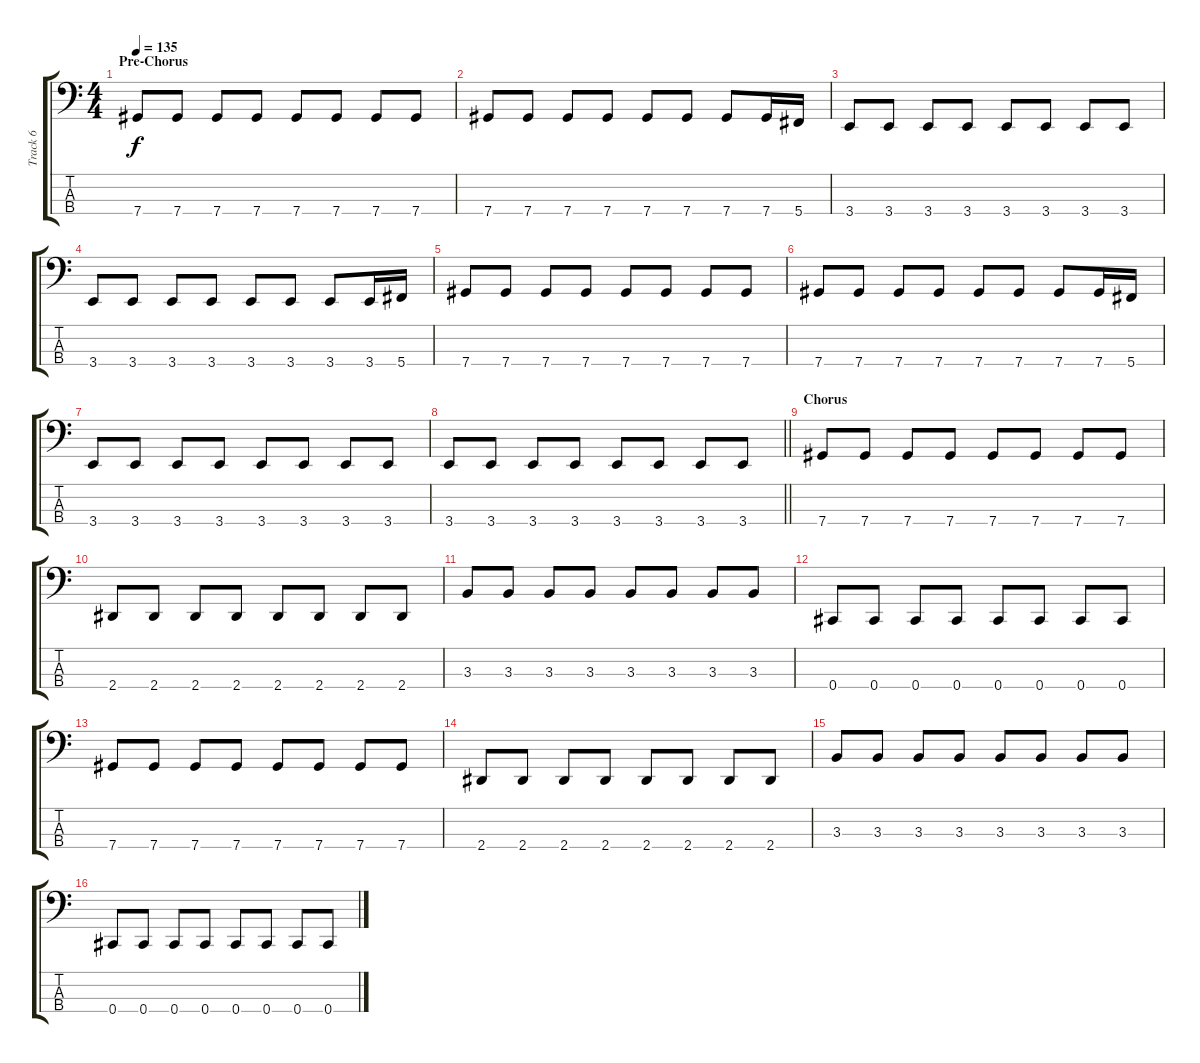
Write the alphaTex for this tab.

\track ("Track 6" "Track 6") {instrument electricbassfinger}
\staff {score tabs}
\tuning (Gb2 Db2 Ab1 Db1) {hide}
\ts (4 4)
\section ("" "Pre-Chorus")
\tempo 135
\clef f4
\ks c
7.4.8{dy f} 7.4.8 7.4.8 7.4.8 7.4.8 7.4.8 7.4.8 7.4.8 |
7.4.8 7.4.8 7.4.8 7.4.8 7.4.8 7.4.8 7.4.8 7.4.16 5.4.16 |
3.4.8 3.4.8 3.4.8 3.4.8 3.4.8 3.4.8 3.4.8 3.4.8 |
3.4.8 3.4.8 3.4.8 3.4.8 3.4.8 3.4.8 3.4.8 3.4.16 5.4.16 |
7.4.8 7.4.8 7.4.8 7.4.8 7.4.8 7.4.8 7.4.8 7.4.8 |
7.4.8 7.4.8 7.4.8 7.4.8 7.4.8 7.4.8 7.4.8 7.4.16 5.4.16 |
3.4.8 3.4.8 3.4.8 3.4.8 3.4.8 3.4.8 3.4.8 3.4.8 |
\barLineRight lightlight
3.4.8 3.4.8 3.4.8 3.4.8 3.4.8 3.4.8 3.4.8 3.4.8 |
\section ("" "Chorus")
7.4.8 7.4.8 7.4.8 7.4.8 7.4.8 7.4.8 7.4.8 7.4.8 |
2.4.8 2.4.8 2.4.8 2.4.8 2.4.8 2.4.8 2.4.8 2.4.8 |
3.3.8 3.3.8 3.3.8 3.3.8 3.3.8 3.3.8 3.3.8 3.3.8 |
0.4.8 0.4.8 0.4.8 0.4.8 0.4.8 0.4.8 0.4.8 0.4.8 |
7.4.8 7.4.8 7.4.8 7.4.8 7.4.8 7.4.8 7.4.8 7.4.8 |
2.4.8 2.4.8 2.4.8 2.4.8 2.4.8 2.4.8 2.4.8 2.4.8 |
3.3.8 3.3.8 3.3.8 3.3.8 3.3.8 3.3.8 3.3.8 3.3.8 |
0.4.8 0.4.8 0.4.8 0.4.8 0.4.8 0.4.8 0.4.8 0.4.8
